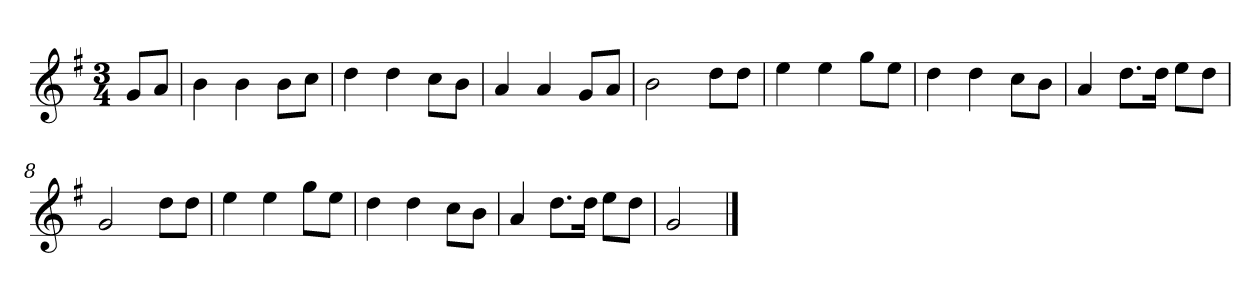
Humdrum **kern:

**kern
*part1
*staff1
*k[f#]
*M3/4
*MM120
=
8gL
8aJ
=1
4b
4b
8bL
8ccJ
=2
4dd
4dd
8ccL
8bJ
=3
4a
4a
8gL
8aJ
=4
2b
8ddL
8ddJ
=5
4ee
4ee
8ggL
8eeJ
=6
4dd
4dd
8ccL
8bJ
=7
4a
8.ddL
16ddJk
8eeL
8ddJ
=8
2g
8ddL
8ddJ
=9
4ee
4ee
8ggL
8eeJ
=10
4dd
4dd
8ccL
8bJ
=11
4a
8.ddL
16ddJk
8eeL
8ddJ
=12
2g
==
*-
